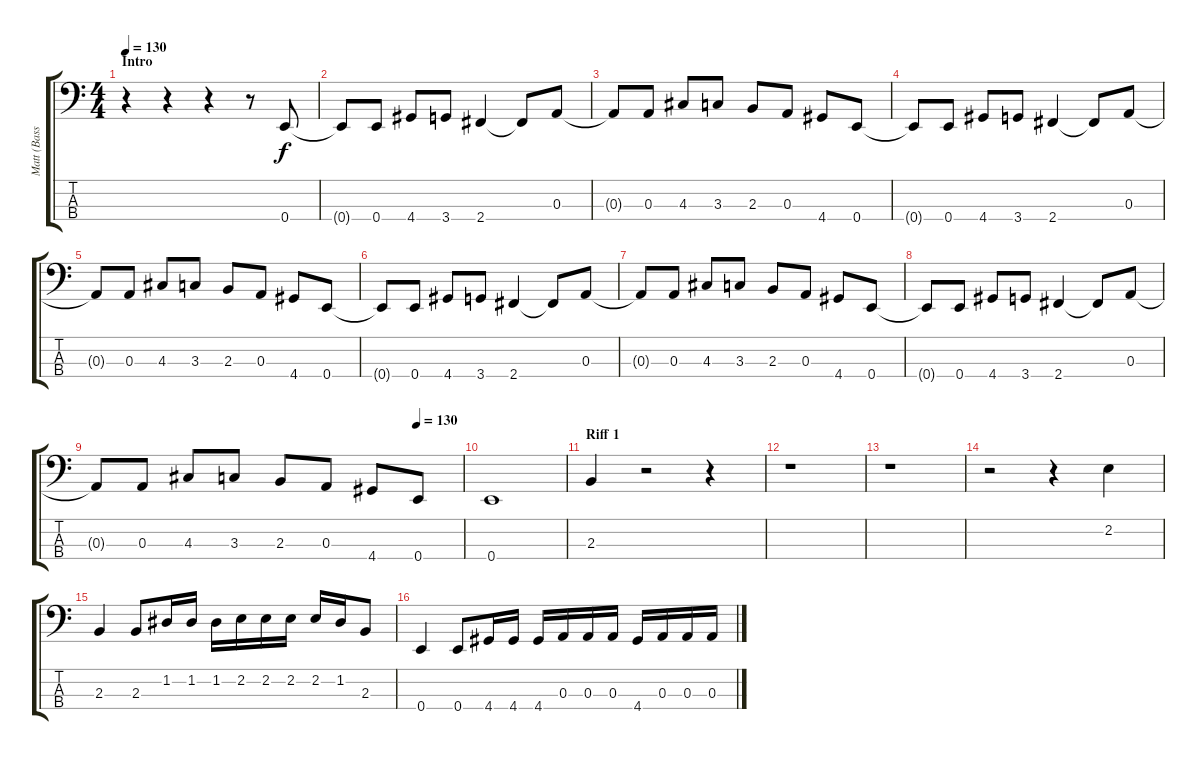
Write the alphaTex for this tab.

\track ("Matt (Bass)" "Matt (Bass") {instrument electricbasspick}
\staff {score tabs}
\tuning (G2 D2 A1 E1) {hide}
\ts (4 4)
\section ("" "Intro")
\tempo 130
\tempo 190
\tempo 130
\clef f4
\ks c
r.4{dy f instrument electricbasspick} r.4 r.4 r.8 0.4.8 |
0.4{t}.8 0.4.8 4.4.8 3.4.8 2.4.4 2.4{t}.8 0.3.8 |
0.3{t}.8 0.3.8 4.3.8 3.3.8 2.3.8 0.3.8 4.4.8 0.4.8 |
0.4{t}.8 0.4.8 4.4.8 3.4.8 2.4.4 2.4{t}.8 0.3.8 |
0.3{t}.8 0.3.8 4.3.8 3.3.8 2.3.8 0.3.8 4.4.8 0.4.8 |
0.4{t}.8 0.4.8 4.4.8 3.4.8 2.4.4 2.4{t}.8 0.3.8 |
0.3{t}.8 0.3.8 4.3.8 3.3.8 2.3.8 0.3.8 4.4.8 0.4.8 |
0.4{t}.8 0.4.8 4.4.8 3.4.8 2.4.4 2.4{t}.8 0.3.8 |
\tempo (130 0.875)
0.3{t}.8 0.3.8 4.3.8 3.3.8 2.3.8 0.3.8 4.4.8 0.4.8 |
0.4.1 |
\section ("" "Riff 1")
2.3.4 r.2 r.4 |
r.1 |
r.1 |
r.2 r.4 2.2.4 |
2.3.4 2.3.8 1.2.16 1.2.16 1.2.16 2.2.16 2.2.16 2.2.16 2.2.16 1.2.16 2.3.8 |
0.4.4 0.4.8 4.4.16 4.4.16 4.4.16 0.3.16 0.3.16 0.3.16 4.4.16 0.3.16 0.3.16 0.3.16
